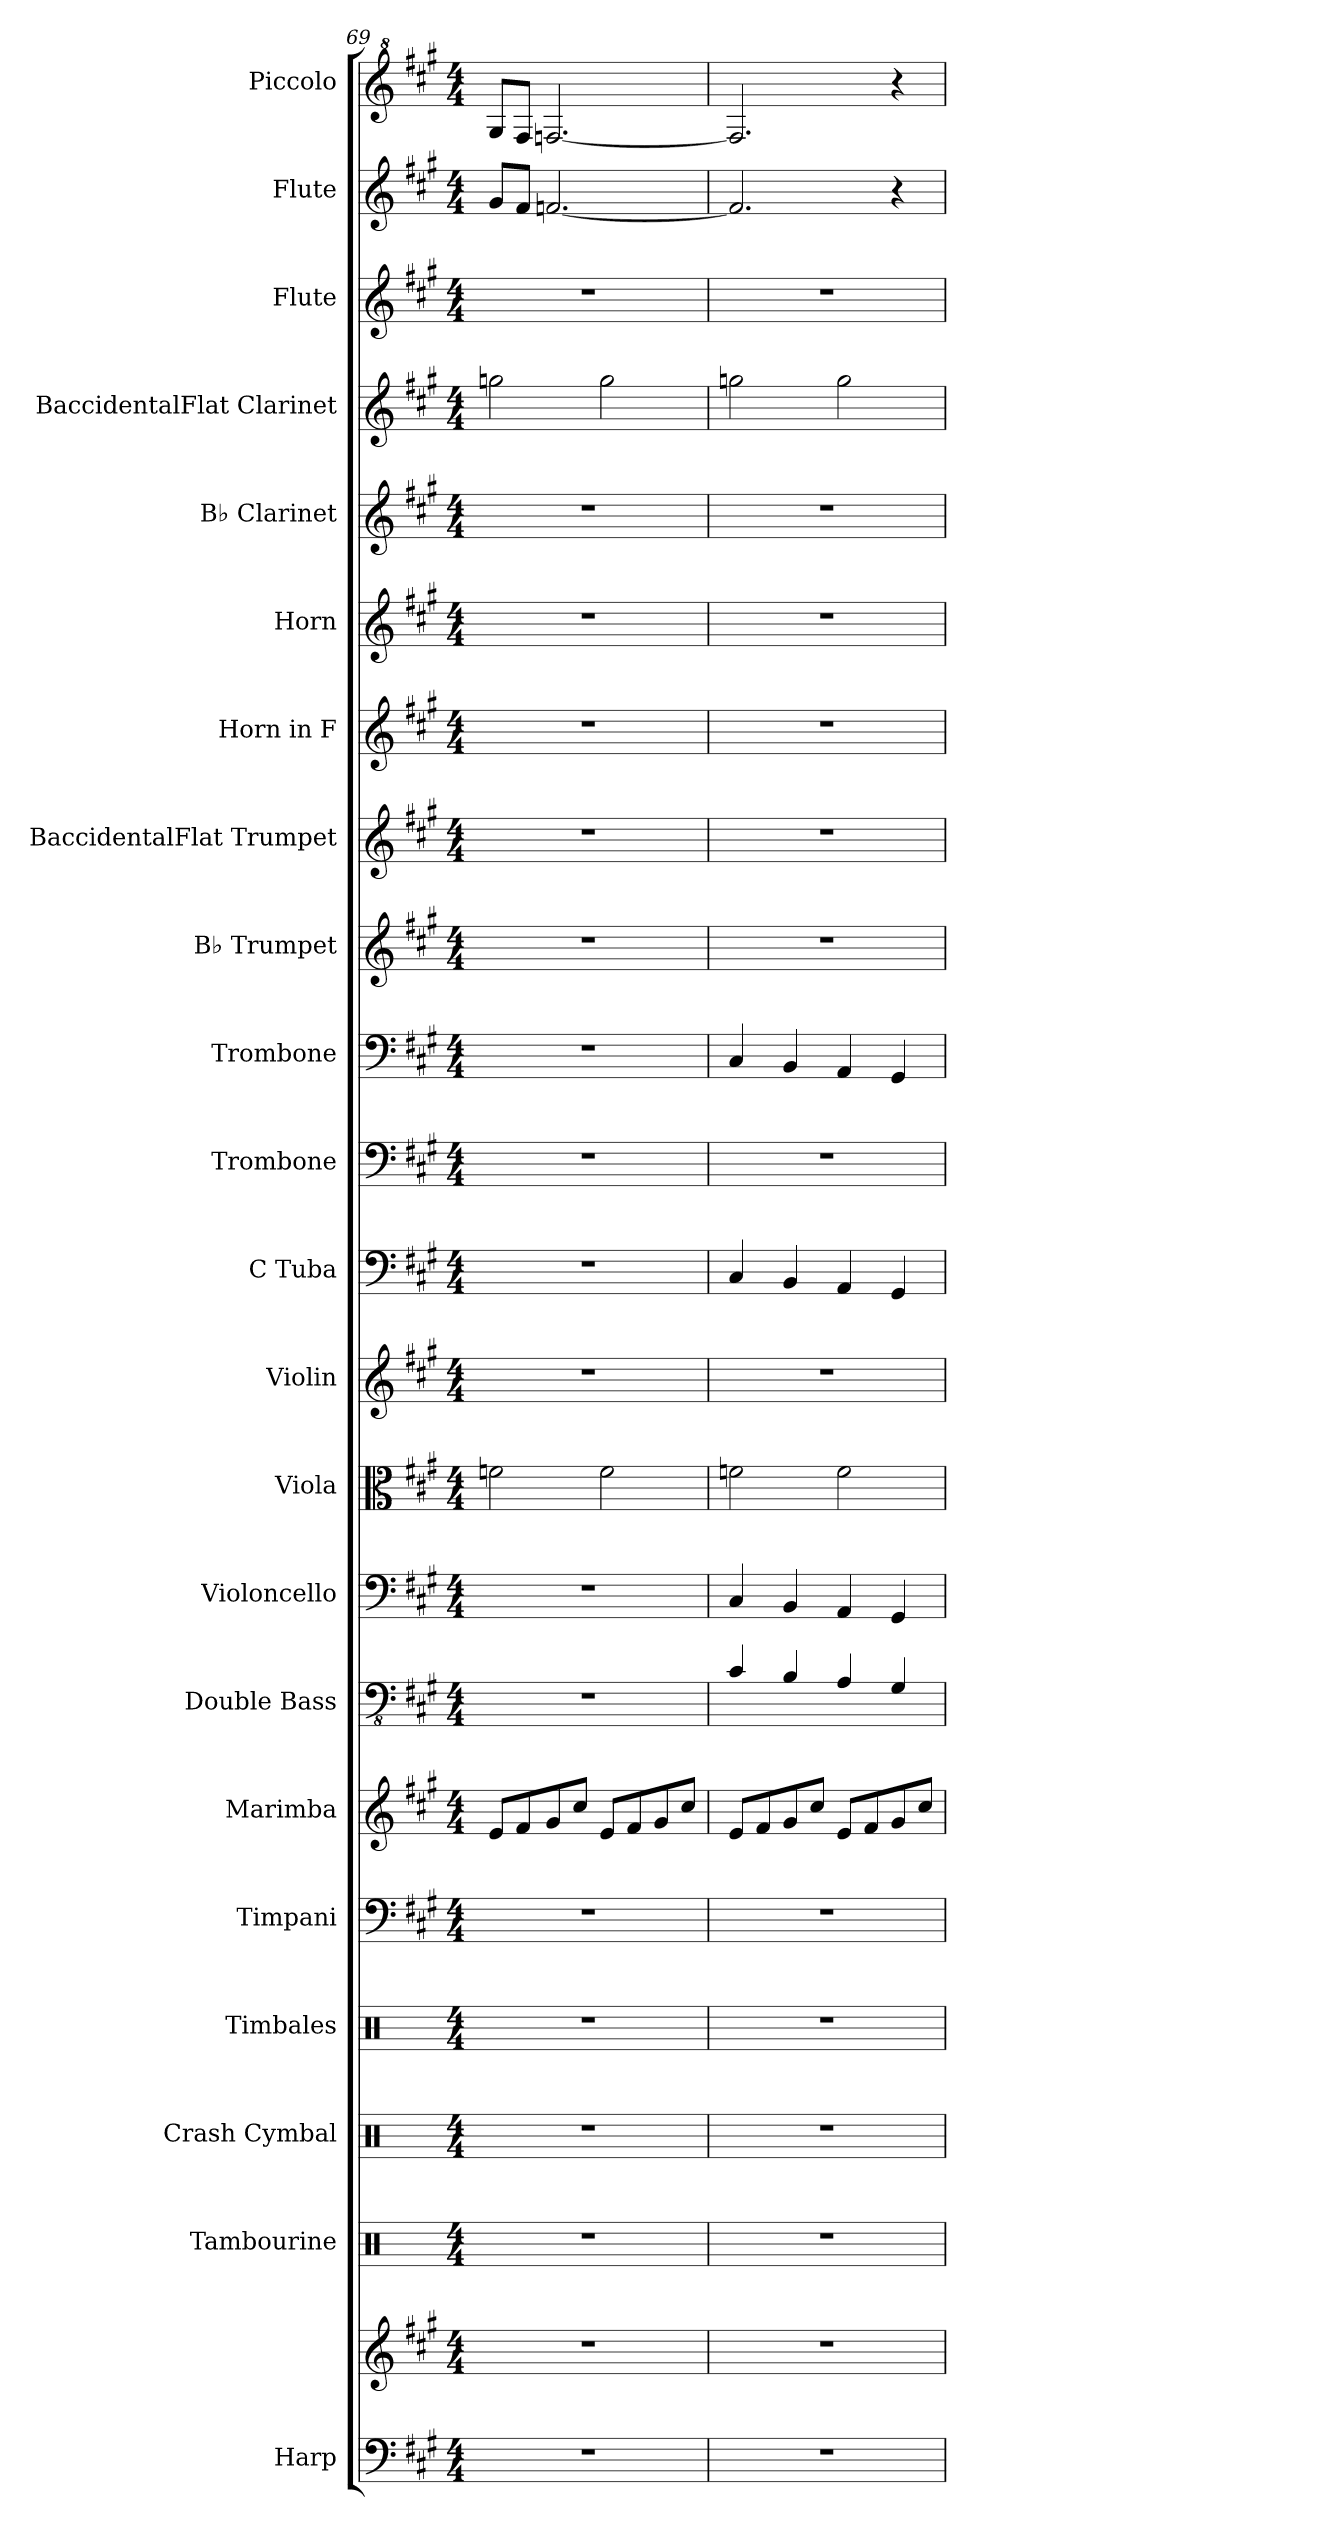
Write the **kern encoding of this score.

**kern	**kern	**kern	**kern	**kern	**kern	**kern	**kern	**kern	**kern	**kern	**kern	**kern	**kern	**kern	**kern	**kern	**kern	**kern	**kern	**kern	**kern	**kern
*part22	*part22	*part21	*part20	*part19	*part18	*part17	*part16	*part15	*part14	*part13	*part12	*part11	*part10	*part9	*part8	*part7	*part6	*part5	*part4	*part3	*part2	*part1
*staff23	*staff22	*staff21	*staff20	*staff19	*staff18	*staff17	*staff16	*staff15	*staff14	*staff13	*staff12	*staff11	*staff10	*staff9	*staff8	*staff7	*staff6	*staff5	*staff4	*staff3	*staff2	*staff1
*I"Harp	*	*I"Tambourine	*I"Crash Cymbal	*I"Timbales	*I"Timpani	*I"Marimba	*I"Double Bass	*I"Violoncello	*I"Viola	*I"Violin	*I"C Tuba	*I"Trombone	*I"Trombone	*I"B♭ Trumpet	*I"BaccidentalFlat Trumpet	*I"Horn in F	*I"Horn	*I"B♭ Clarinet	*I"BaccidentalFlat Clarinet	*I"Flute	*I"Flute	*I"Piccolo
*I'Hrp.	*	*I'Tamb.	*I'Cr. Cym.	*I'Timb.	*I'Timp.	*I'Mrm.	*	*I'Vlc.	*I'Vla.	*I'Vln.	*I'C Tu.	*I'Tbn.	*I'Trb.	*I'B♭ Tpt.	*I'BaccidentalFlat Tpt.	*	*I'Hn.	*I'B♭ Cl.	*I'BaccidentalFlat Cl.	*I'Fl.	*I'Fl.	*I'Picc.
!!LO:PB:g=z
*clefF4	*clefG2	*clefX	*clefX	*clefX	*clefF4	*clefG2	*clefFv4	*clefF4	*clefC3	*clefG2	*clefF4	*clefF4	*clefF4	*clefG2	*clefG2	*clefG2	*clefG2	*clefG2	*clefG2	*clefG2	*clefG2	*clefG^2
*	*	*	*	*	*	*	*ITrd7c12	*	*	*	*	*	*	*ITrd1c2	*ITrd1c2	*ITrd4c7	*ITrd4c7	*ITrd1c2	*ITrd1c2	*	*	*ITrd-7c-12
*k[f#c#g#]	*k[f#c#g#]	*k[]	*k[]	*k[]	*k[f#c#g#]	*k[f#c#g#]	*k[f#c#g#]	*k[f#c#g#]	*k[f#c#g#]	*k[f#c#g#]	*k[f#c#g#]	*k[f#c#g#]	*k[f#c#g#]	*k[f#]	*k[f#]	*k[f#c#]	*k[f#c#]	*k[f#]	*k[f#]	*k[f#c#g#]	*k[f#c#g#]	*k[f#c#g#]
*M4/4	*M4/4	*M4/4	*M4/4	*M4/4	*M4/4	*M4/4	*M4/4	*M4/4	*M4/4	*M4/4	*M4/4	*M4/4	*M4/4	*M4/4	*M4/4	*M4/4	*M4/4	*M4/4	*M4/4	*M4/4	*M4/4	*M4/4
=69	=69	=69	=69	=69	=69	=69	=69	=69	=69	=69	=69	=69	=69	=69	=69	=69	=69	=69	=69	=69	=69	=69
1r	1r	1r	1r	1r	1r	8e/L	1r	1r	2fn\	1r	1r	1r	1r	1r	1r	1r	1r	1r	2ffn\	1r	8g#/L	8gg#/L
.	.	.	.	.	.	8f#/	.	.	.	.	.	.	.	.	.	.	.	.	.	.	8f#/J	8ff#/J
.	.	.	.	.	.	8g#/	.	.	.	.	.	.	.	.	.	.	.	.	.	.	[2.fn/	[2.ffn/
.	.	.	.	.	.	8cc#/J	.	.	.	.	.	.	.	.	.	.	.	.	.	.	.	.
.	.	.	.	.	.	8e/L	.	.	2f\	.	.	.	.	.	.	.	.	.	2ff\	.	.	.
.	.	.	.	.	.	8f#/	.	.	.	.	.	.	.	.	.	.	.	.	.	.	.	.
.	.	.	.	.	.	8g#/	.	.	.	.	.	.	.	.	.	.	.	.	.	.	.	.
.	.	.	.	.	.	8cc#/J	.	.	.	.	.	.	.	.	.	.	.	.	.	.	.	.
=70	=70	=70	=70	=70	=70	=70	=70	=70	=70	=70	=70	=70	=70	=70	=70	=70	=70	=70	=70	=70	=70	=70
1r	1r	1r	1r	1r	1r	8e/L	4CC#/	4C#/	2fn\	1r	4C#/	1r	4C#/	1r	1r	1r	1r	1r	2ffn\	1r	2.f/]	2.ff/]
.	.	.	.	.	.	8f#/	.	.	.	.	.	.	.	.	.	.	.	.	.	.	.	.
.	.	.	.	.	.	8g#/	4BBB/	4BB/	.	.	4BB/	.	4BB/	.	.	.	.	.	.	.	.	.
.	.	.	.	.	.	8cc#/J	.	.	.	.	.	.	.	.	.	.	.	.	.	.	.	.
.	.	.	.	.	.	8e/L	4AAA/	4AA/	2f\	.	4AA/	.	4AA/	.	.	.	.	.	2ff\	.	.	.
.	.	.	.	.	.	8f#/	.	.	.	.	.	.	.	.	.	.	.	.	.	.	.	.
.	.	.	.	.	.	8g#/	4GGG#/	4GG#/	.	.	4GG#/	.	4GG#/	.	.	.	.	.	.	.	4r	4r
.	.	.	.	.	.	8cc#/J	.	.	.	.	.	.	.	.	.	.	.	.	.	.	.	.
=	=	=	=	=	=	=	=	=	=	=	=	=	=	=	=	=	=	=	=	=	=	=
*-	*-	*-	*-	*-	*-	*-	*-	*-	*-	*-	*-	*-	*-	*-	*-	*-	*-	*-	*-	*-	*-	*-
